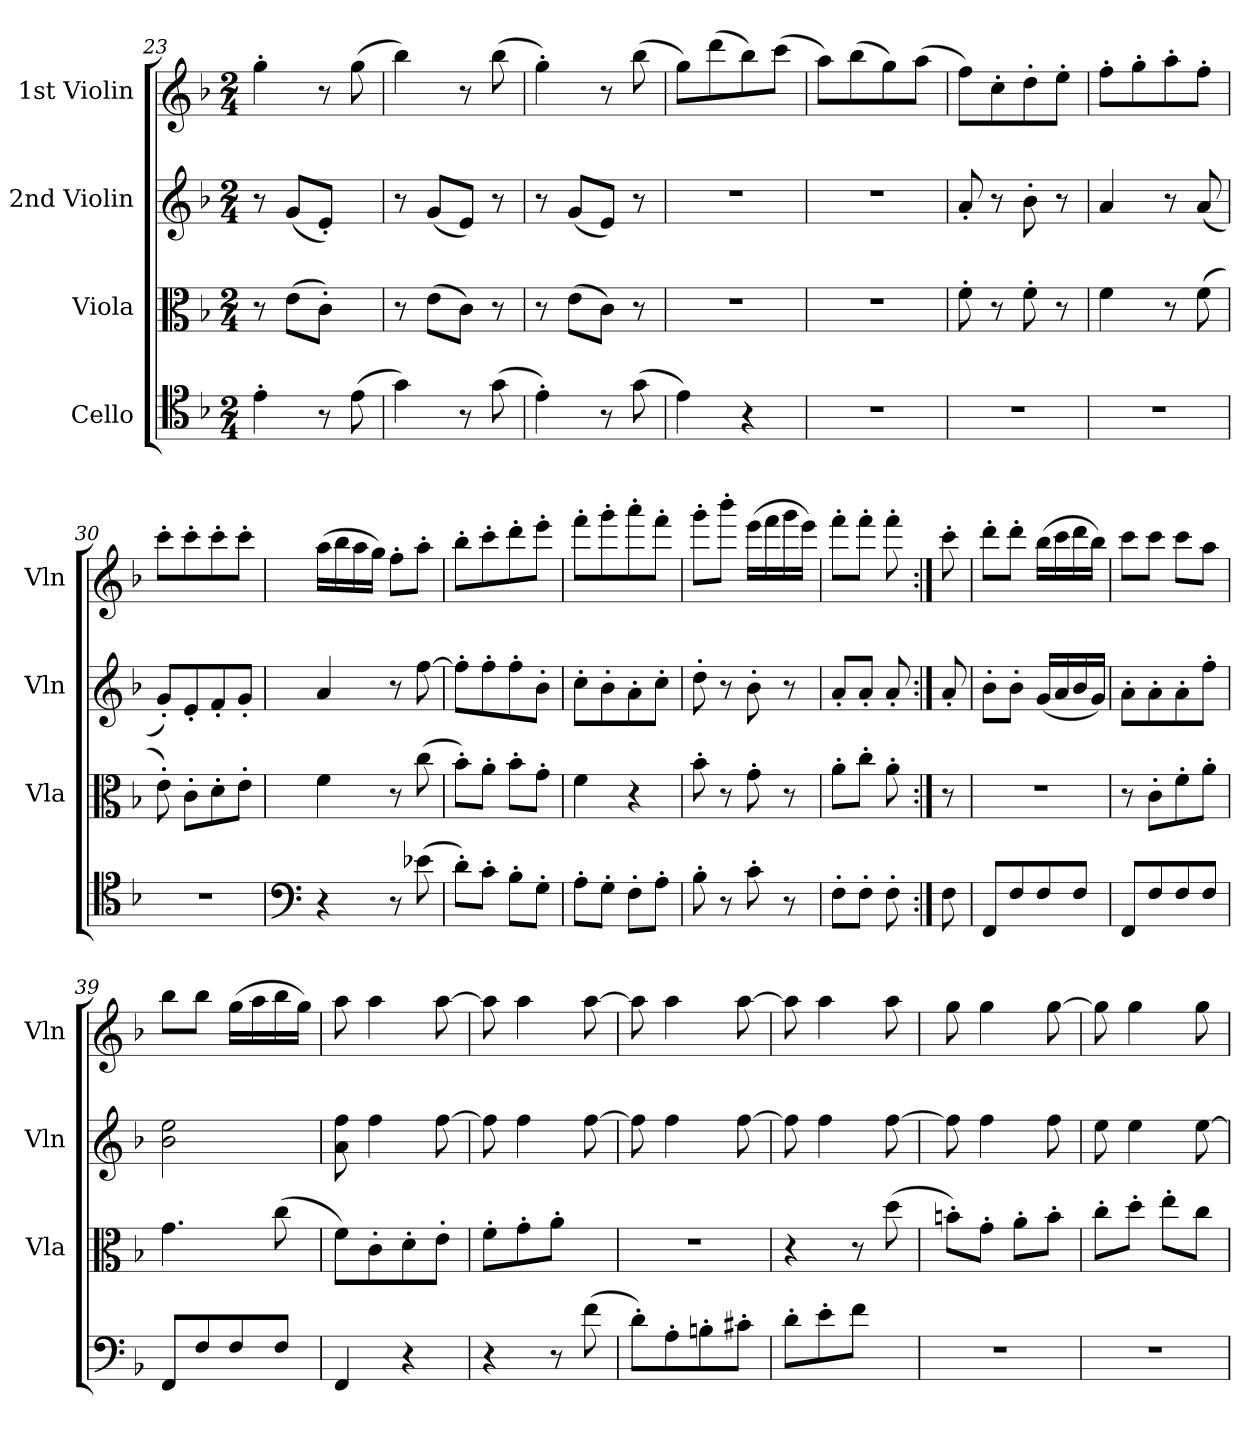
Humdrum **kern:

**kern	**kern	**kern	**kern
*part4	*part3	*part2	*part1
*staff4	*staff3	*staff2	*staff1
*I"Cello	*I"Viola	*I"2nd Violin	*I"1st Violin
*	*I'Vla	*I'Vln	*I'Vln
*clefC4	*clefC3	*clefG2	*clefG2
*k[b-]	*k[b-]	*k[b-]	*k[b-]
*F:	*F:	*F:	*F:
*M2/4	*M2/4	*M2/4	*M2/4
=23	=23	=23	=23
4e'\	8r	8r	4gg'\
.	(8e\L	(8g/L	.
8r	8c'\J)	8e'/J)	8r
(8e\	8ryy	8ryy	(8gg\
=24	=24	=24	=24
4g\)	8r	8r	4bb-\)
.	(8e\L	(8g/L	.
8r	8c\J)	8e/J)	8r
(8g\	8r	8r	(8bb-\
=25	=25	=25	=25
4e'\)	8r	8r	4gg'\)
.	(8e\L	(8g/L	.
8r	8c\J)	8e/J)	8r
(8g\	8r	8r	(8bb-\
=26	=26	=26	=26
4e\)	2r	2r	8gg\L)
.	.	.	(8ddd\
4r	.	.	8bb-\)
.	.	.	(8ccc\J
=27	=27	=27	=27
2r	2r	2r	8aa\L)
.	.	.	(8bb-\
.	.	.	8gg\)
.	.	.	(8aa\J
=28	=28	=28	=28
2r	8f'\	8a'/	8ff\L)
.	8r	8r	8cc'\
.	8f'\	8b-'\	8dd'\
.	8r	8r	8ee'\J
=29	=29	=29	=29
2r	4f\	4a/	8ff'\L
.	.	.	8gg'\
.	8r	8r	8aa'\
.	(8f\	(8a/	8ff'\J
=30	=30	=30	=30
2r	8e'\)	8g'/L)	8ccc'\L
.	8c'\L	8e'/	8ccc'\
.	8d'\	8f'/	8ccc'\
.	8e'\J	8g'/J	8ccc'\J
=31	=31	=31	=31
*clefF4	*	*	*
4r	4f\	4a/	(16aa\LL
.	.	.	16bb-\
.	.	.	16aa\
.	.	.	16gg\JJ)
8r	8r	8r	8ff'\L
(8e-X\	(8cc\	[8ff\	8aa'\J
=32	=32	=32	=32
8d'\L)	8b-'\L)	8ff'\L]	8bb-'\L
8c'\J	8a'\J	8ff'\	8ccc'\
8B-'\L	8b-'\L	8ff'\	8ddd'\
8G'\J	8g'\J	8b-'\J	8eee'\J
=33	=33	=33	=33
8A'\L	4f\	8cc'\L	8fff'\L
8G'\J	.	8b-'\	8ggg'\
8F'\L	4r	8a'\	8aaa'\
8A'\J	.	8cc'\J	8fff'\J
=34	=34	=34	=34
8B-'\	8b-'\	8dd'\	8ggg'\L
8r	8r	8r	8bbb-'\J
8c'\	8g'\	8b-'\	(16eee\LL
.	.	.	16fff\
8r	8r	8r	16ggg\
.	.	.	16eee\JJ)
=35	=35	=35	=35
8F'\L	8a'\L	8a'/L	8fff'\L
8F'\J	8cc'\J	8a'/J	8fff'\J
8F'\	8a'\	8a'/	8fff'\
=36:|!	=36:|!	=36:|!	=36:|!
8F\	8r	8a'/	8ccc'\
=37	=37	=37	=37
8FF/L	2r	8b-'\L	8ddd'\L
8F/	.	8b-'\J	8ddd'\J
8F/	.	(16g/LL	(16bb-\LL
.	.	16a/	16ccc\
8F/J	.	16b-/	16ddd\
.	.	16g/JJ)	16bb-\JJ)
=38	=38	=38	=38
8FF/L	8r	8a'\L	8ccc\L
8F/	8c'\L	8a'\	8ccc\J
8F/	8f'\	8a'\	8ccc\L
8F/J	8a'\J	8ff'\J	8aa\J
=39	=39	=39	=39
8FF/L	4.g\	2b-\ 2ee\	8bb-\L
8F/	.	.	8bb-\J
8F/	.	.	(16gg\LL
.	.	.	16aa\
8F/J	(8cc\	.	16bb-\
.	.	.	16gg\JJ)
=40	=40	=40	=40
4FF/	8f\L)	8a\ 8ff\	8aa\
.	8c'\	4ff\	4aa\
4r	8d'\	.	.
.	8e'\J	[8ff\	[8aa\
=41	=41	=41	=41
4r	8f'\L	8ff\]	8aa\]
.	8g'\	4ff\	4aa\
8r	8a'\J	.	.
(8f\	8ryy	[8ff\	[8aa\
=42	=42	=42	=42
8d'\L)	2r	8ff\]	8aa\]
8A'\	.	4ff\	4aa\
8Bn'\	.	.	.
8c#X'\J	.	[8ff\	[8aa\
=43	=43	=43	=43
8d'\L	4r	8ff\]	8aa\]
8e'\	.	4ff\	4aa\
8f\J	8r	.	.
8ryy	(8dd\	[8ff\	8aa\
=44	=44	=44	=44
2r	8bn'\L)	8ff\]	8gg\
.	8g'\J	4ff\	4gg\
.	8a'\L	.	.
.	8b'\J	8ff\	[8gg\
=45	=45	=45	=45
2r	8cc'\L	8ee\	8gg\]
.	8dd'\J	4ee\	4gg\
.	8ee'\L	.	.
.	8cc\J	[8ee\	8gg\
=	=	=	=
*-	*-	*-	*-
